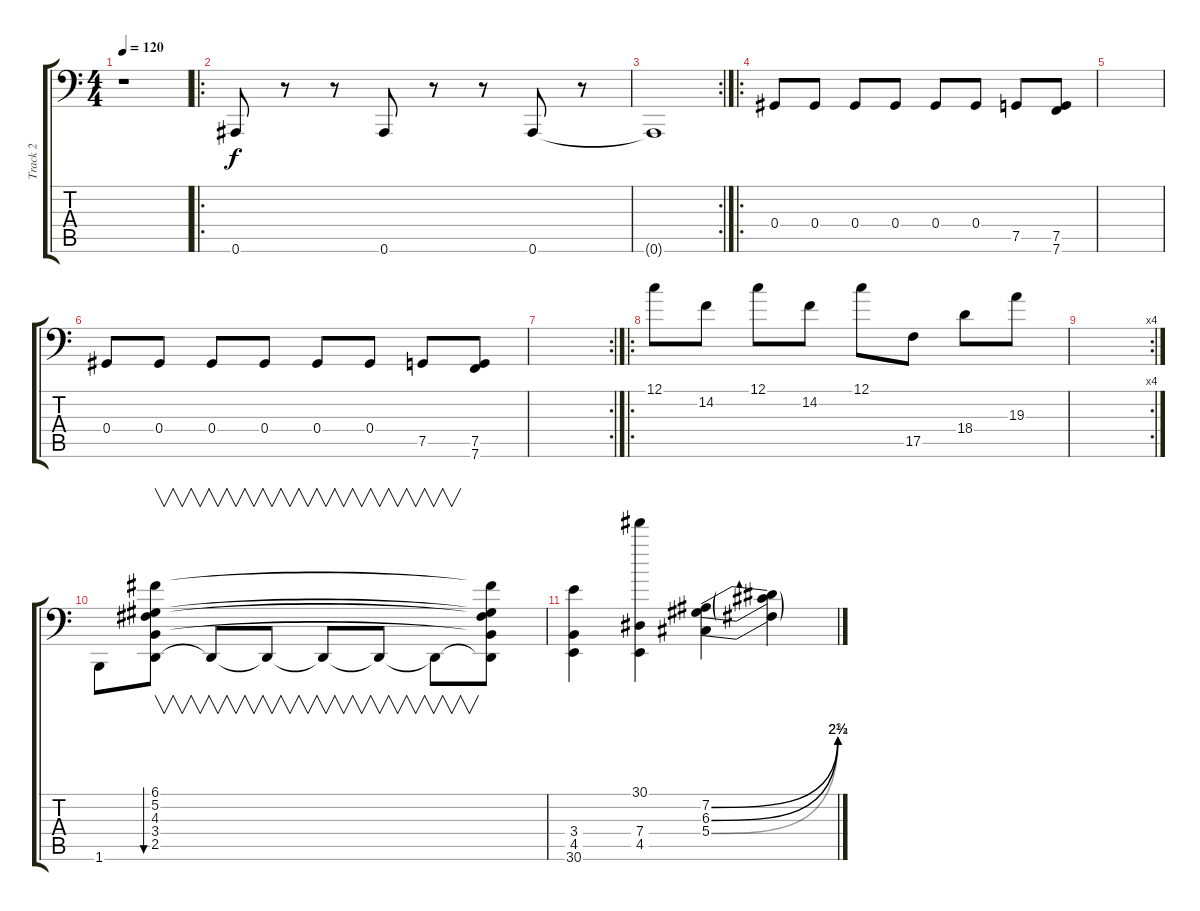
\track ("Track 2" "Track 2") {instrument distortionguitar}
\staff {score tabs}
\tuning (C3 Eb2 D2 Ab1 C1 Bb0) {hide}
\ts (4 4)
\tempo 120
\clef f4
\ks c
r.1{dy f instrument distortionguitar} |
\ro
0.6.8 r.8 r.8 0.6.8 r.8 r.8 0.6.8 r.8 |
\rc 2
0.6{t}.1 |
\ro
0.4.8 0.4.8 0.4.8 0.4.8 0.4.8 0.4.8 7.5.8 (7.5 7.6).8 |
|
0.4.8 0.4.8 0.4.8 0.4.8 0.4.8 0.4.8 7.5.8 (7.5 7.6).8 |
\rc 2
|
\ro
12.1.8 14.2.8 12.1.8 14.2.8 12.1.8 17.5.8 18.4.8 19.3.8 |
\rc 4
|
1.6.8 (6.1 5.2 4.3 3.4 2.5).8{v bu 480} 2.5{t}.8{v} 2.5{t}.8{v} 2.5{t}.8{v} 2.5{t}.8{v} 2.5{t}.8{v} (6.1{t} 5.2{t} 4.3{t} 3.4{t} 2.5{t}).8 |
(3.4 4.5 30.6).4 (30.1 7.4 4.5).4 (7.2{be (bend 0 0 60 10)} 6.3{be (bend 0 0 60 11)} 5.4{be (bend 0 0 60 10)}).4 (7.2{t} 6.3{t} 5.4{t}).4
